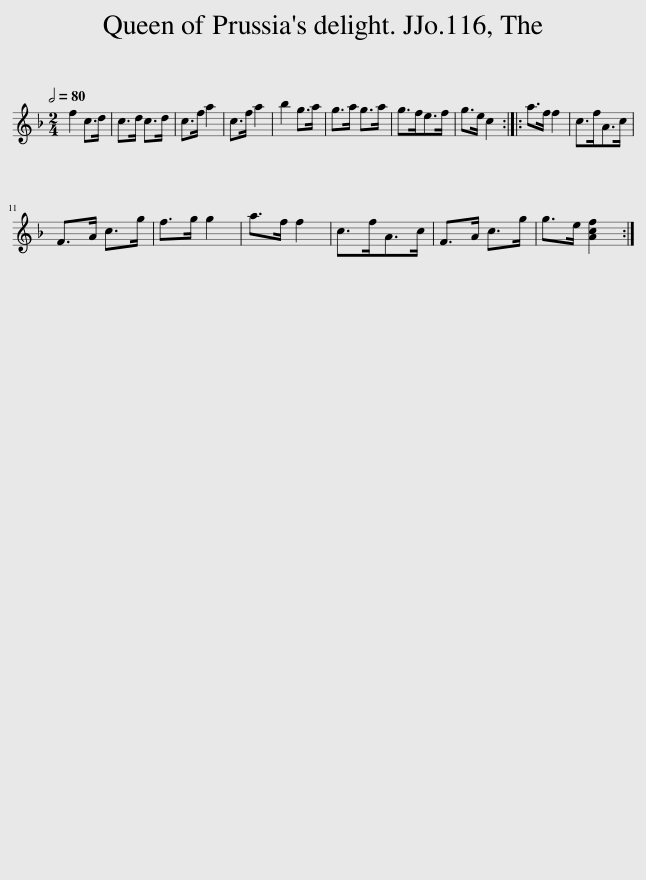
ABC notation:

X:1
L:1/8
Q:1/2=80
M:2/4
I:linebreak $
K:F
V:1 treble
V:1
 f2 c>d | c>d c>d | c>f a2 | c>f a2 | b2 g>a | %5
 g>a g>a | g>fe>f | g>e c2 :: a>f f2 | c>fA>c |$ %10
 F>A c>g | f>g g2 | a>f f2 | c>fA>c | F>A c>g | %15
 g>e [Acf]2 :| %16
